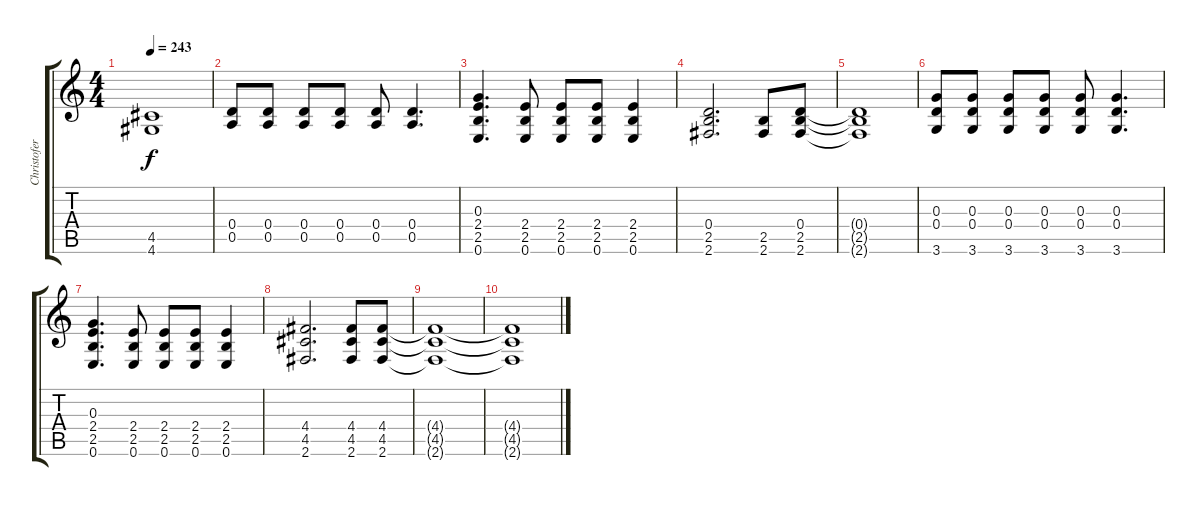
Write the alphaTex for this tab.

\track ("Christofer" "Christofer") {instrument distortionguitar}
\staff {score tabs}
\tuning (E4 B3 G3 D3 A2 E2) {hide}
\ts (4 4)
\tempo 243
\clef g2
\ks c
(4.5{t} 4.6{t}).1{dy f} |
(0.4 0.5).8 (0.4 0.5).8 (0.4 0.5).8 (0.4 0.5).8 (0.4 0.5).8 (0.4 0.5).4{d} |
(0.3 2.4 2.5 0.6).4{d} (2.4 2.5 0.6).8 (2.4 2.5 0.6).8 (2.4 2.5 0.6).8 (2.4 2.5 0.6).4 |
(0.4 2.5 2.6).2{d} (2.5 2.6).8 (0.4 2.5 2.6).8 |
(0.4{t} 2.5{t} 2.6{t}).1 |
(0.3 0.4 3.6).8 (0.3 0.4 3.6).8 (0.3 0.4 3.6).8 (0.3 0.4 3.6).8 (0.3 0.4 3.6).8 (0.3 0.4 3.6).4{d} |
(0.3 2.4 2.5 0.6).4{d} (2.4 2.5 0.6).8 (2.4 2.5 0.6).8 (2.4 2.5 0.6).8 (2.4 2.5 0.6).4 |
(4.4 4.5 2.6).2{d} (4.4 4.5 2.6).8 (4.4 4.5 2.6).8 |
(4.4{t} 4.5{t} 2.6{t}).1 |
(4.4{t} 4.5{t} 2.6{t}).1
